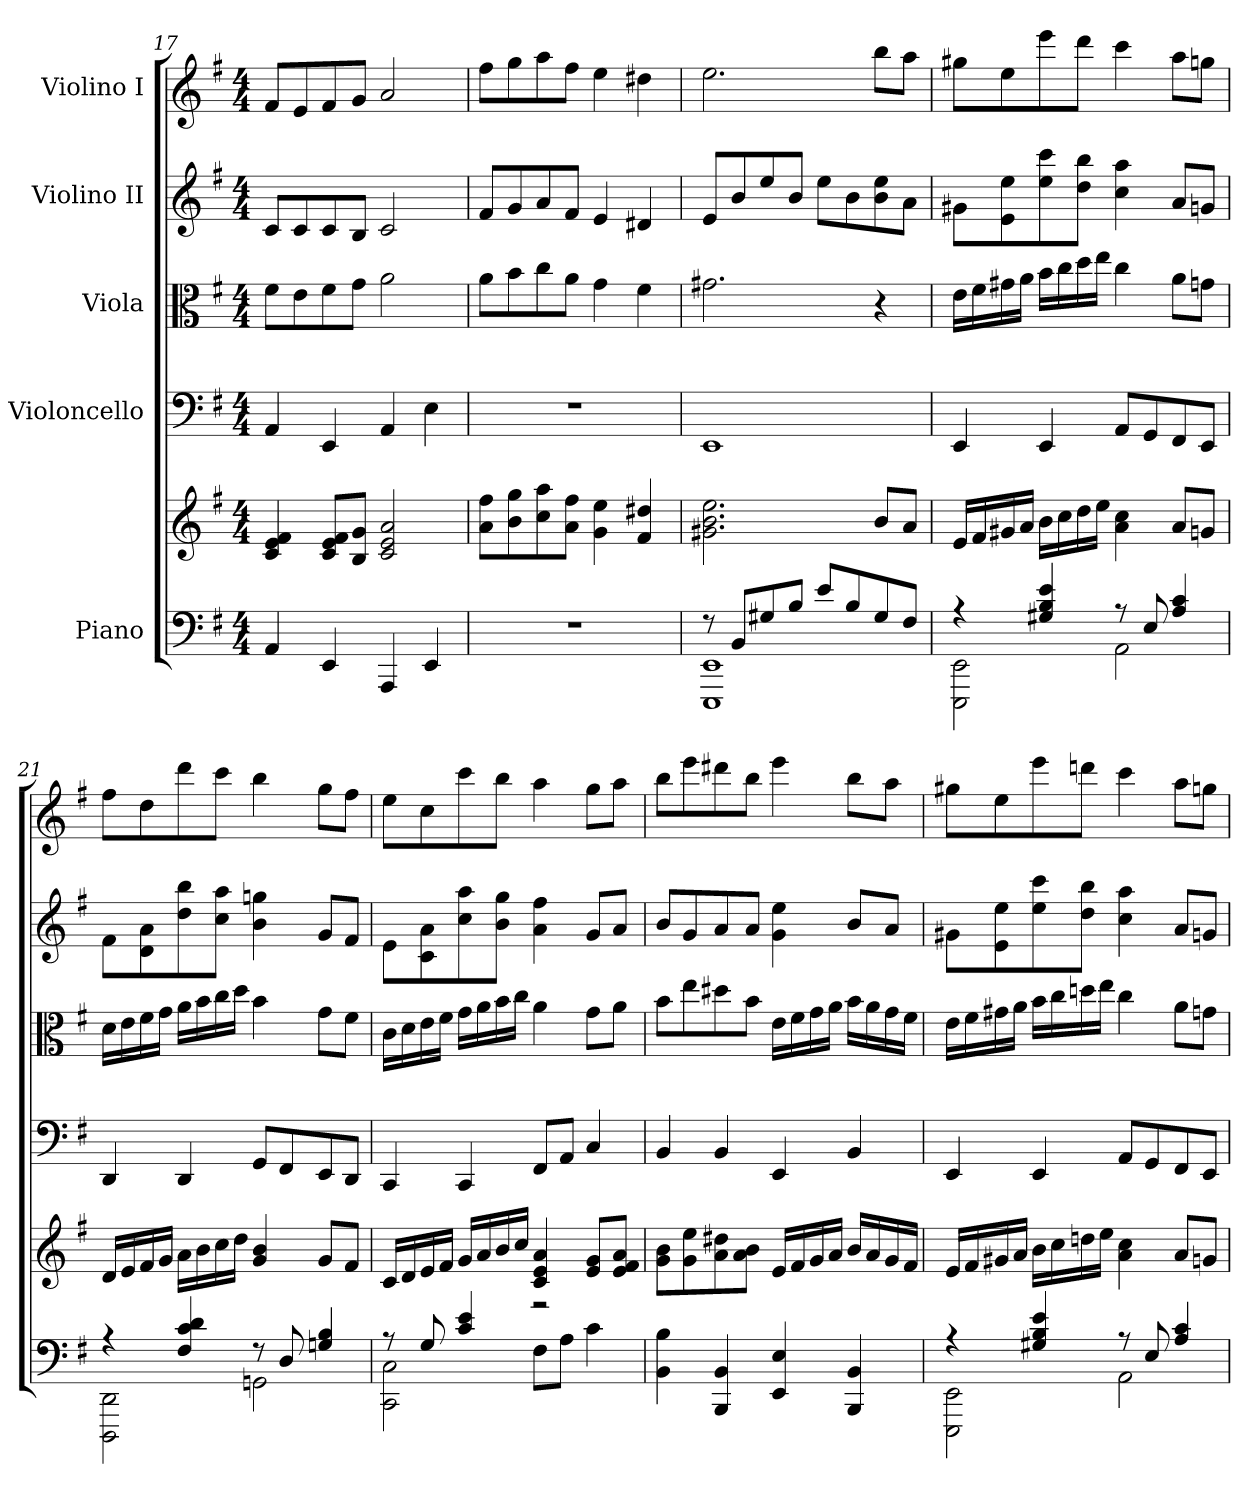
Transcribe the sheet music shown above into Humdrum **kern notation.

**kern	**kern	**kern	**kern	**kern	**kern
*part5	*part5	*part4	*part3	*part2	*part1
*staff6	*staff5	*staff4	*staff3	*staff2	*staff1
*I"Piano	*	*I"Violoncello	*I"Viola	*I"Violino II	*I"Violino I
*clefF4	*clefG2	*clefF4	*clefC3	*clefG2	*clefG2
*k[f#]	*k[f#]	*k[f#]	*k[f#]	*k[f#]	*k[f#]
*e:	*e:	*e:	*e:	*e:	*e:
*M4/4	*M4/4	*M4/4	*M4/4	*M4/4	*M4/4
=17	=17	=17	=17	=17	=17
4AAi/	4ci/ 4ei 4f#i	4AAi/	8f#i\L	8ci/L	8f#i/L
.	.	.	8ei\	8ci/	8ei/
4EEi/	8ci/ 8ei 8f#iL	4EEi/	8f#i\	8ci/	8f#i/
.	8Bi/ 8giJ	.	8gi\J	8Bi/J	8gi/J
4AAAi/	2ci/ 2ei 2ai	4AAi/	2ai\	2ci/	2ai/
4EEi/	.	4Ei\	.	.	.
=18	=18	=18	=18	=18	=18
1r	8ai\ 8ff#iL	1r	8ai\L	8f#i/L	8ff#i\L
.	8bi\ 8ggi	.	8bi\	8gi/	8ggi\
.	8cci\ 8aai	.	8cci\	8ai/	8aai\
.	8ai\ 8ff#iJ	.	8ai\J	8f#i/J	8ff#i\J
.	4gi\ 4eei	.	4gi\	4ei/	4eei\
.	4f#i/ 4dd#Xi	.	4f#i\	4d#Xi/	4dd#Xi\
=19	=19	=19	=19	=19	=19
*^	*	*	*	*	*
8r	1EEEi 1EEi	2.g#Xi\ 2.bi 2.eei	1EEi	2.g#Xi\	8ei/L	2.eei\
8BBi/L	.	.	.	.	8bi/	.
8G#Xi/	.	.	.	.	8eei/	.
8Bi/J	.	.	.	.	8bi/J	.
8ei/L	.	.	.	.	8eei\L	.
8Bi/	.	.	.	.	8bi\	.
8G#i/	.	8bi/L	.	4r	8bi\ 8eei	8bbi\L
8F#i/J	.	8ai/J	.	.	8ai\J	8aai\J
!!LO:PB:g=z
=20	=20	=20	=20	=20	=20	=20
4r	2EEEi\ 2EEi	16ei/LL	4EEi/	16ei\LL	8g#Xi\L	8gg#Xi\L
.	.	16f#i/	.	16f#i\	.	.
.	.	16g#Xi/	.	16g#Xi\	8ei\ 8eei	8eei\
.	.	16ai/JJ	.	16ai\JJ	.	.
4G#Xi/ 4Bi 4ei	.	16bi\LL	4EEi/	16bi\LL	8eei\ 8ccci	8eeei\
.	.	16cci\	.	16cci\	.	.
.	.	16ddi\	.	16ddi\	8ddi\ 8bbiJ	8dddi\J
.	.	16eei\JJ	.	16eei\JJ	.	.
8r	2AAi\	4ai\ 4cci	8AAi/L	4cci\	4cci\ 4aai	4ccci\
8Ei/	.	.	8GGi/	.	.	.
4Ai/ 4ci	.	8ai/L	8FF#i/	8ai\L	8ai/L	8aai\L
.	.	8gni/J	8EEi/J	8gni\J	8gni/J	8ggni\J
=21	=21	=21	=21	=21	=21	=21
4r	2DDDi\ 2DDi	16di/LL	4DDi/	16di\LL	8f#i\L	8ff#i\L
.	.	16ei/	.	16ei\	.	.
.	.	16f#i/	.	16f#i\	8di\ 8ai	8ddi\
.	.	16gi/JJ	.	16gi\JJ	.	.
4F#i/ 4ci 4di	.	16ai\LL	4DDi/	16ai\LL	8ddi\ 8bbi	8dddi\
.	.	16bi\	.	16bi\	.	.
.	.	16cci\	.	16cci\	8cci\ 8aaiJ	8ccci\J
.	.	16ddi\JJ	.	16ddi\JJ	.	.
8r	2GGni\	4gi/ 4bi	8GGi/L	4bi\	4bi\ 4ggni	4bbi\
8Di/	.	.	8FF#i/	.	.	.
4Gni/ 4Bi	.	8gi/L	8EEi/	8gi\L	8gi/L	8ggi\L
.	.	8f#i/J	8DDi/J	8f#i\J	8f#i/J	8ff#i\J
=22	=22	=22	=22	=22	=22	=22
8r	2CCi\ 2Ci	16ci/LL	4CCi/	16ci\LL	8ei\L	8eei\L
.	.	16di/	.	16di\	.	.
8Gi/	.	16ei/	.	16ei\	8ci\ 8ai	8cci\
.	.	16f#i/JJ	.	16f#i\JJ	.	.
4ci/ 4ei	.	16gi/LL	4CCi/	16gi\LL	8cci\ 8aai	8ccci\
.	.	16ai/	.	16ai\	.	.
.	.	16bi/	.	16bi\	8bi\ 8ggiJ	8bbi\J
.	.	16cci/JJ	.	16cci\JJ	.	.
2r	8F#i\L	4ci/ 4ei 4ai	8FF#i/L	4ai\	4ai\ 4ff#i	4aai\
.	8Ai\J	.	8AAi/J	.	.	.
.	4ci\	8ei/ 8giL	4Ci/	8gi\L	8gi/L	8ggi\L
.	.	8ei/ 8f#i 8aiJ	.	8ai\J	8ai/J	8aai\J
*v	*v	*	*	*	*	*
!!LO:LB:g=z
=23	=23	=23	=23	=23	=23
4BBi\ 4Bi	8gi\ 8biL	4BBi/	8bi\L	8bi/L	8bbi\L
.	8gi\ 8eei	.	8eei\	8gi/	8eeei\
4BBBi/ 4BBi	8ai\ 8dd#Xi	4BBi/	8dd#Xi\	8ai/	8ddd#Xi\
.	8ai\ 8biJ	.	8bi\J	8ai/J	8bbi\J
4EEi/ 4Ei	16ei/LL	4EEi/	16ei\LL	4gi\ 4eei	4eeei\
.	16f#i/	.	16f#i\	.	.
.	16gi/	.	16gi\	.	.
.	16ai/JJ	.	16ai\JJ	.	.
4BBBi/ 4BBi	16bi/LL	4BBi/	16bi\LL	8bi/L	8bbi\L
.	16ai/	.	16ai\	.	.
.	16gi/	.	16gi\	8ai/J	8aai\J
.	16f#i/JJ	.	16f#i\JJ	.	.
=24	=24	=24	=24	=24	=24
*^	*	*	*	*	*
4r	2EEEi\ 2EEi	16ei/LL	4EEi/	16ei\LL	8g#Xi\L	8gg#Xi\L
.	.	16f#i/	.	16f#i\	.	.
.	.	16g#Xi/	.	16g#Xi\	8ei\ 8eei	8eei\
.	.	16ai/JJ	.	16ai\JJ	.	.
4G#Xi/ 4Bi 4ei	.	16bi\LL	4EEi/	16bi\LL	8eei\ 8ccci	8eeei\
.	.	16cci\	.	16cci\	.	.
.	.	16ddni\	.	16ddni\	8ddi\ 8bbiJ	8dddni\J
.	.	16eei\JJ	.	16eei\JJ	.	.
8r	2AAi\	4ai\ 4cci	8AAi/L	4cci\	4cci\ 4aai	4ccci\
8Ei/	.	.	8GGi/	.	.	.
4Ai/ 4ci	.	8ai/L	8FF#i/	8ai\L	8ai/L	8aai\L
.	.	8gni/J	8EEi/J	8gni\J	8gni/J	8ggni\J
*v	*v	*	*	*	*	*
=	=	=	=	=	=
*-	*-	*-	*-	*-	*-
